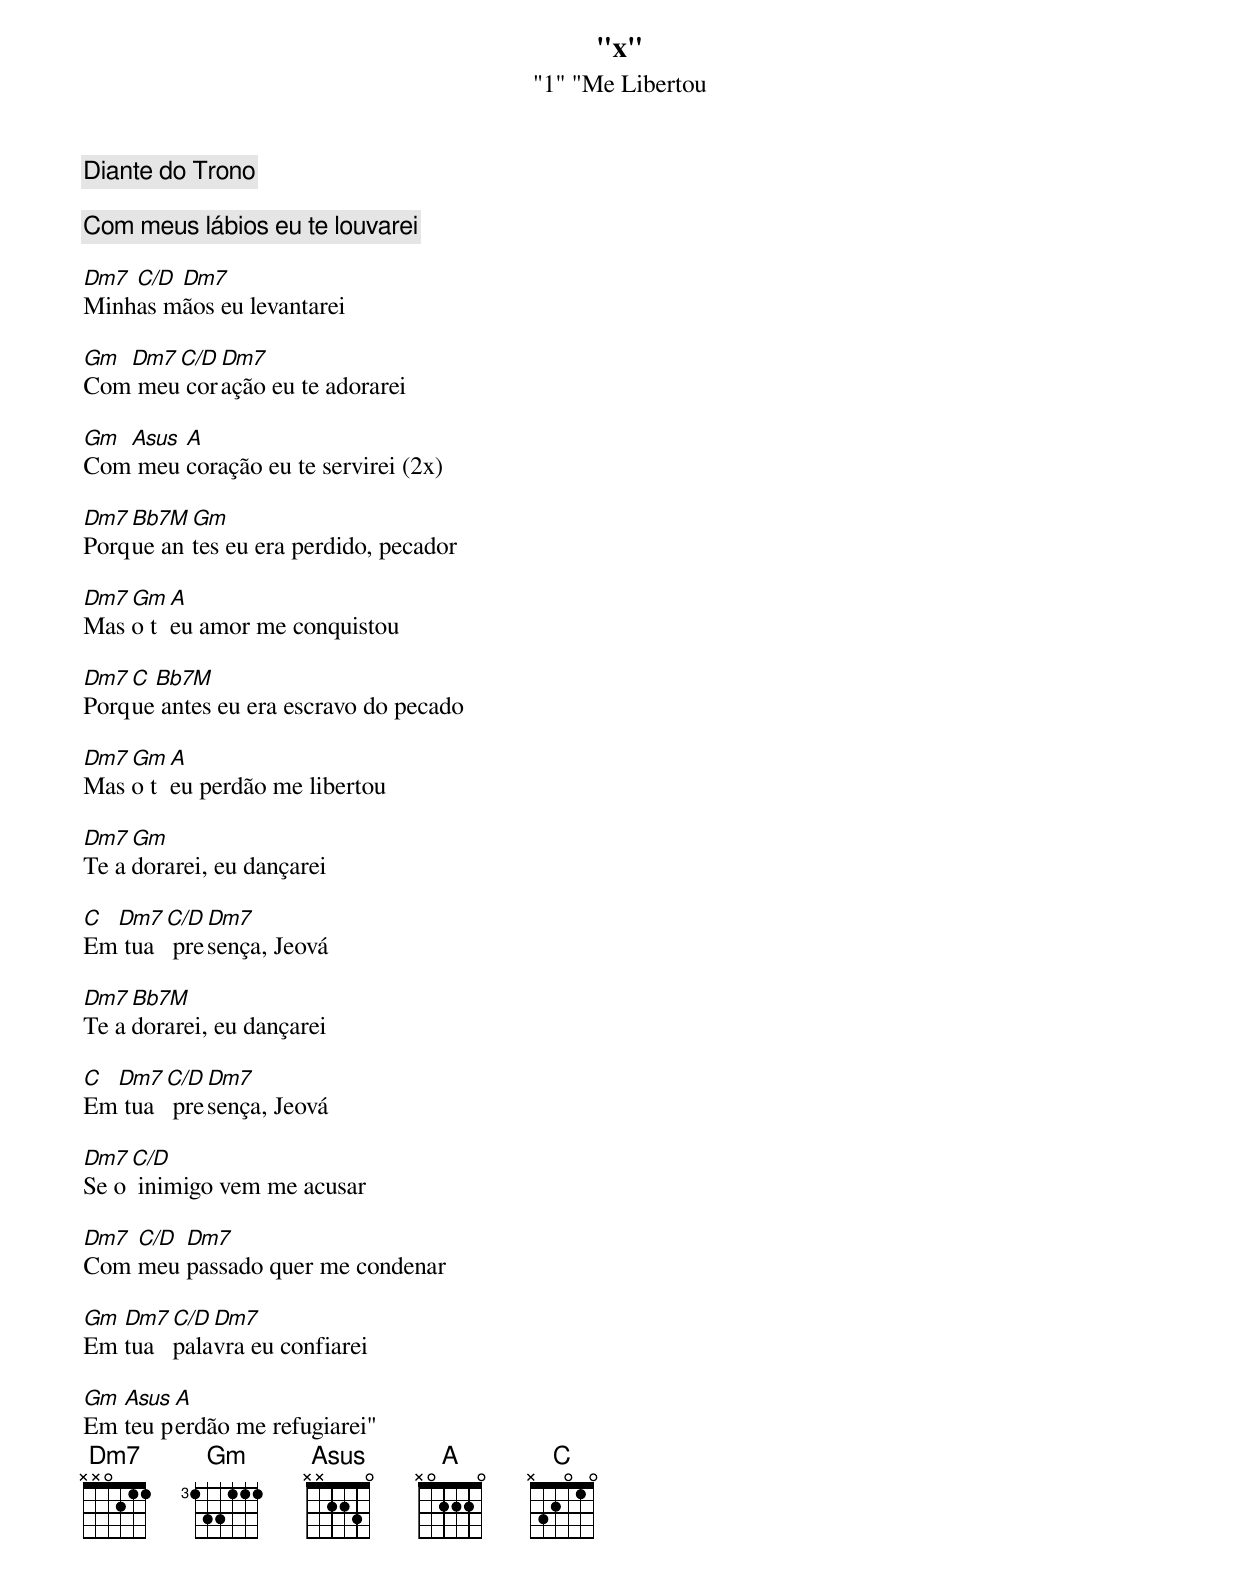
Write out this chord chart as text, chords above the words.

"x"
"1" "Me Libertou
Diante do Trono

Com meus lábios eu te louvarei

Dm7 C/D Dm7
Minhas mãos eu levantarei

Gm Dm7 C/D Dm7
Com meu coração eu te adorarei

Gm Asus A
Com meu coração eu te servirei (2x)

Dm7 Bb7M Gm
Porque antes eu era perdido, pecador

Dm7 Gm A
Mas o teu amor me conquistou

Dm7 C Bb7M
Porque antes eu era escravo do pecado

Dm7 Gm A
Mas o teu perdão me libertou

Dm7 Gm
Te adorarei, eu dançarei

C Dm7 C/D Dm7
Em tua presença, Jeová

Dm7 Bb7M
Te adorarei, eu dançarei

C Dm7 C/D Dm7
Em tua presença, Jeová

Dm7 C/D
Se o inimigo vem me acusar

Dm7 C/D Dm7
Com meu passado quer me condenar

Gm Dm7 C/D Dm7
Em tua palavra eu confiarei

Gm Asus A
Em teu perdão me refugiarei"
